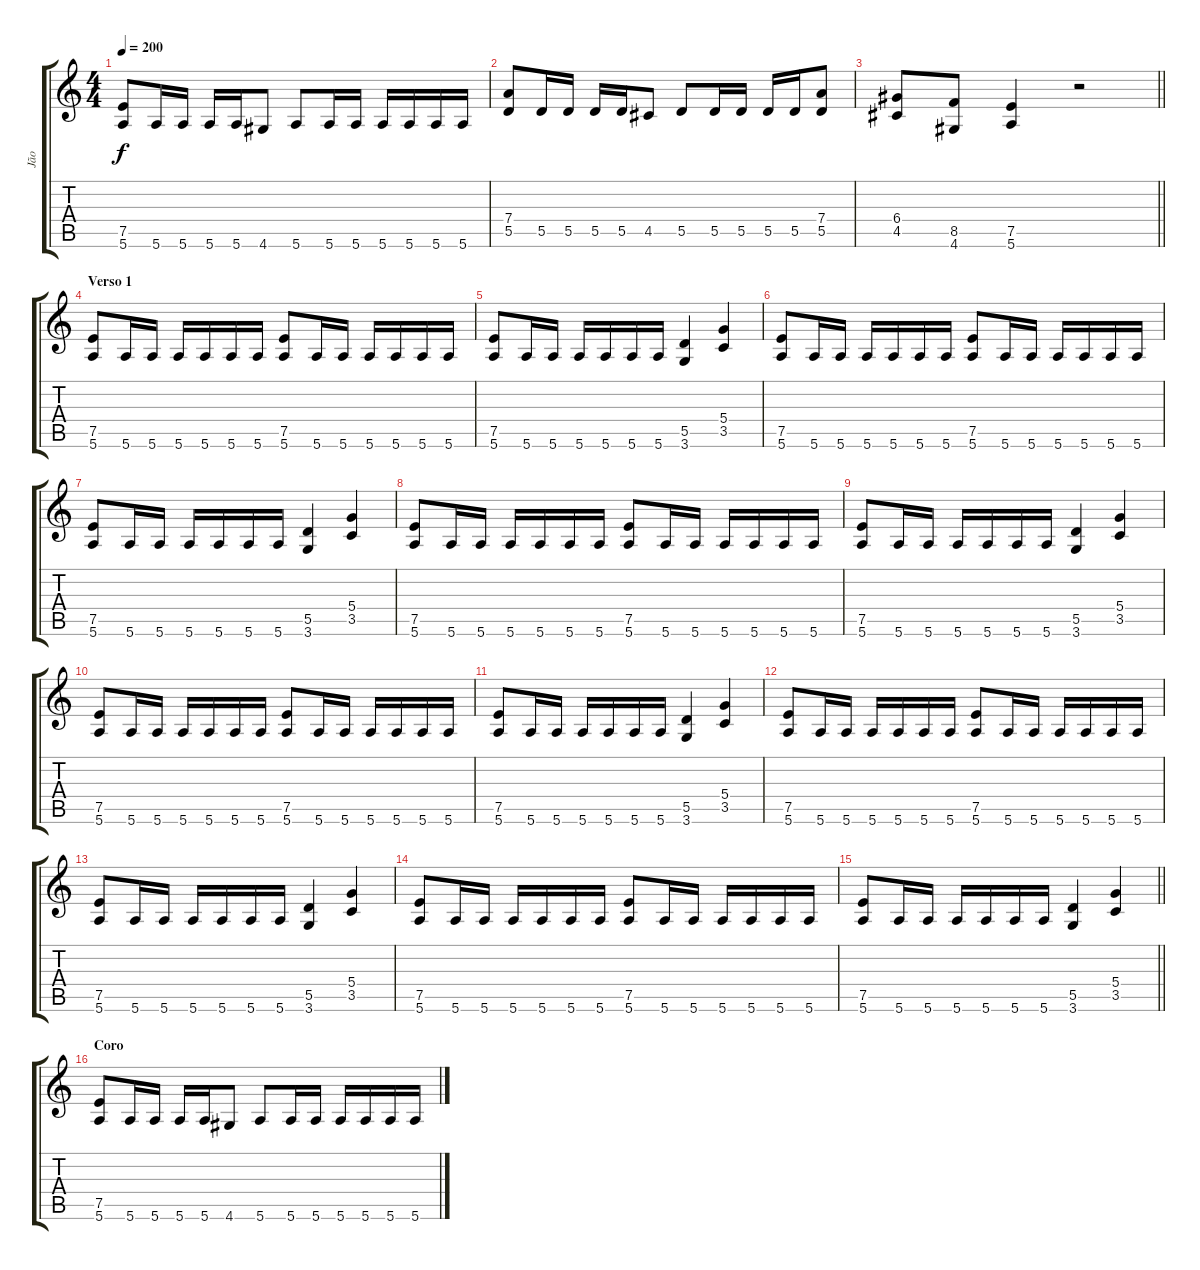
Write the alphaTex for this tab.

\track ("Jão" "Jão") {instrument distortionguitar}
\staff {score tabs}
\tuning (E4 B3 G3 D3 A2 E2) {hide}
\ts (4 4)
\tempo 200
\clef g2
\ks c
(7.5 5.6).8{dy f} 5.6.16 5.6.16 5.6.16 5.6.16 4.6.8 5.6.8 5.6.16 5.6.16 5.6.16 5.6.16 5.6.16 5.6.16 |
(7.4 5.5).8 5.5.16 5.5.16 5.5.16 5.5.16 4.5.8 5.5.8 5.5.16 5.5.16 5.5.16 5.5.16 (7.4 5.5).8 |
\barLineRight lightlight
(6.4 4.5).8 (8.5 4.6).8 (7.5 5.6).4 r.2 |
\section ("" "Verso 1")
(7.5 5.6).8 5.6.16 5.6.16 5.6.16 5.6.16 5.6.16 5.6.16 (7.5 5.6).8 5.6.16 5.6.16 5.6.16 5.6.16 5.6.16 5.6.16 |
(7.5 5.6).8 5.6.16 5.6.16 5.6.16 5.6.16 5.6.16 5.6.16 (5.5 3.6).4 (5.4 3.5).4 |
(7.5 5.6).8 5.6.16 5.6.16 5.6.16 5.6.16 5.6.16 5.6.16 (7.5 5.6).8 5.6.16 5.6.16 5.6.16 5.6.16 5.6.16 5.6.16 |
(7.5 5.6).8 5.6.16 5.6.16 5.6.16 5.6.16 5.6.16 5.6.16 (5.5 3.6).4 (5.4 3.5).4 |
(7.5 5.6).8 5.6.16 5.6.16 5.6.16 5.6.16 5.6.16 5.6.16 (7.5 5.6).8 5.6.16 5.6.16 5.6.16 5.6.16 5.6.16 5.6.16 |
(7.5 5.6).8 5.6.16 5.6.16 5.6.16 5.6.16 5.6.16 5.6.16 (5.5 3.6).4 (5.4 3.5).4 |
(7.5 5.6).8 5.6.16 5.6.16 5.6.16 5.6.16 5.6.16 5.6.16 (7.5 5.6).8 5.6.16 5.6.16 5.6.16 5.6.16 5.6.16 5.6.16 |
(7.5 5.6).8 5.6.16 5.6.16 5.6.16 5.6.16 5.6.16 5.6.16 (5.5 3.6).4 (5.4 3.5).4 |
(7.5 5.6).8 5.6.16 5.6.16 5.6.16 5.6.16 5.6.16 5.6.16 (7.5 5.6).8 5.6.16 5.6.16 5.6.16 5.6.16 5.6.16 5.6.16 |
(7.5 5.6).8 5.6.16 5.6.16 5.6.16 5.6.16 5.6.16 5.6.16 (5.5 3.6).4 (5.4 3.5).4 |
(7.5 5.6).8 5.6.16 5.6.16 5.6.16 5.6.16 5.6.16 5.6.16 (7.5 5.6).8 5.6.16 5.6.16 5.6.16 5.6.16 5.6.16 5.6.16 |
\barLineRight lightlight
(7.5 5.6).8 5.6.16 5.6.16 5.6.16 5.6.16 5.6.16 5.6.16 (5.5 3.6).4 (5.4 3.5).4 |
\section ("" "Coro")
(7.5 5.6).8 5.6.16 5.6.16 5.6.16 5.6.16 4.6.8 5.6.8 5.6.16 5.6.16 5.6.16 5.6.16 5.6.16 5.6.16
